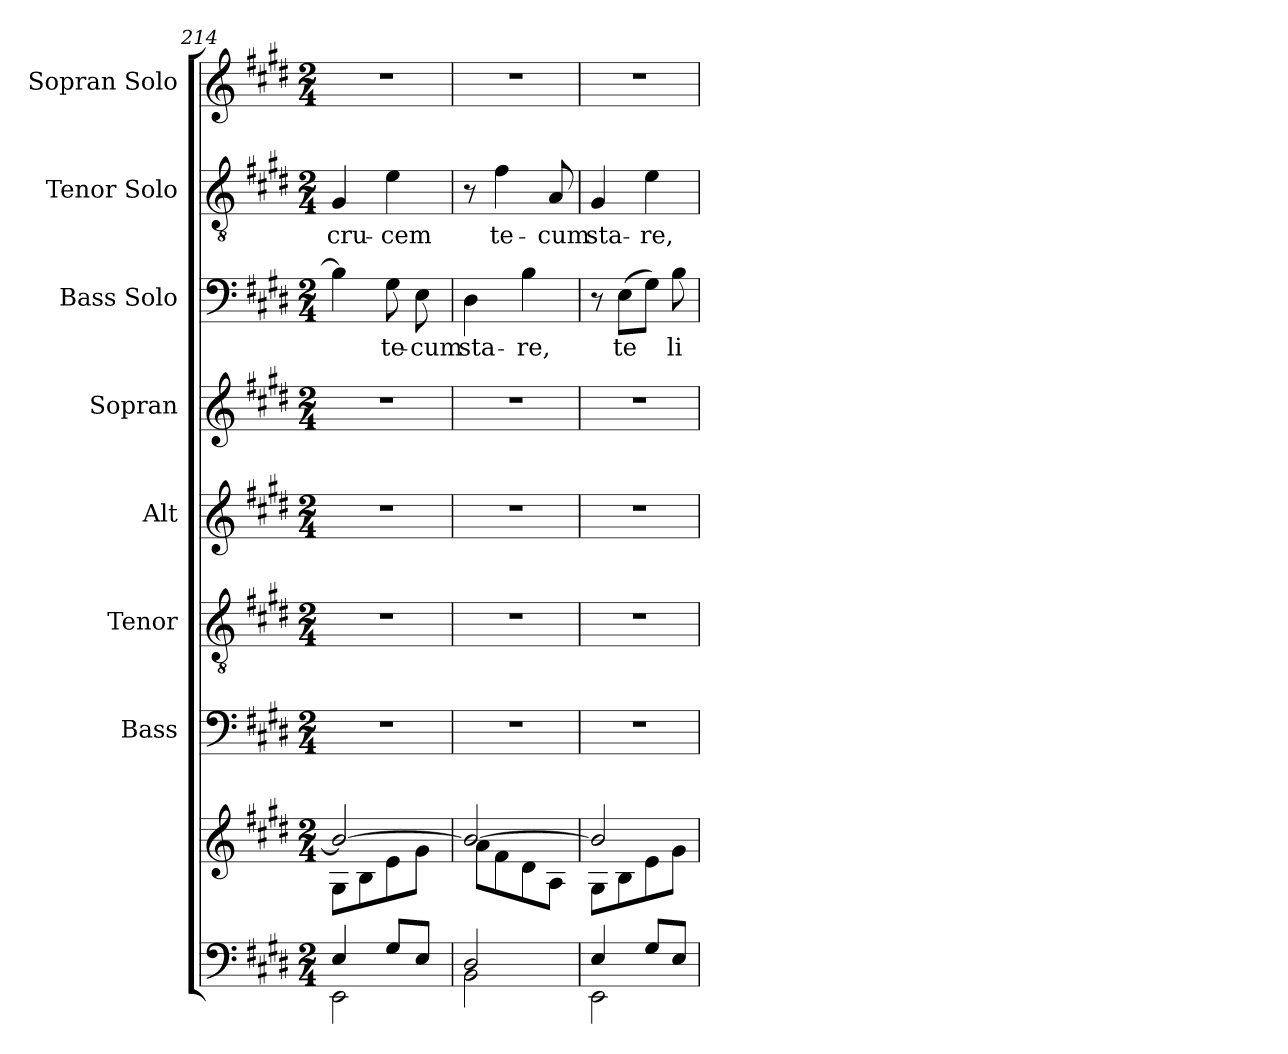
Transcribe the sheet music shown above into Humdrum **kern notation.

**kern	**kern	**kern	**kern	**kern	**kern	**kern	**text	**kern	**text	**kern
*part8	*part8	*part7	*part6	*part5	*part4	*part3	*part3	*part2	*part2	*part1
*staff9	*staff8	*staff7	*staff6	*staff5	*staff4	*staff3	*staff3	*staff2	*staff2	*staff1
*	*	*I"Bass	*I"Tenor	*I"Alt	*I"Sopran	*I"Bass Solo	*	*I"Tenor Solo	*	*I"Sopran Solo
*	*	*I'B.	*I'T.	*I'A.	*I'S.	*I'B. Solo	*	*I'T. Solo	*	*I'S. Solo
*clefF4	*clefG2	*clefF4	*clefGv2	*clefG2	*clefG2	*clefF4	*	*clefGv2	*	*clefG2
*k[f#c#g#d#]	*k[f#c#g#d#]	*k[f#c#g#d#]	*k[f#c#g#d#]	*k[f#c#g#d#]	*k[f#c#g#d#]	*k[f#c#g#d#]	*	*k[f#c#g#d#]	*	*k[f#c#g#d#]
*E:	*E:	*E:	*E:	*E:	*E:	*E:	*	*E:	*	*E:
*M2/4	*M2/4	*M2/4	*M2/4	*M2/4	*M2/4	*M2/4	*	*M2/4	*	*M2/4
=214	=214	=214	=214	=214	=214	=214	=214	=214	=214	=214
*^	*^	*	*	*	*	*	*	*	*	*
!	!	!	!	!	!	!	!	!	!	!	!LO:LY:b	!
4E/	2EE\	2b/_	8G#\L	2r	2r	2r	2r	4B\]	.	4G#/	cru-	2r
.	.	.	8B\	.	.	.	.	.	.	.	.	.
!	!	!	!	!	!	!	!	!	!LO:LY:b	!	!LO:LY:b	!
8G#/L	.	.	8e\	.	.	.	.	8G#\	te-	4e\	-cem	.
!	!	!	!	!	!	!	!	!	!LO:LY:b	!	!	!
8E/J	.	.	8g#\J	.	.	.	.	8E\	-cum	.	.	.
=215	=215	=215	=215	=215	=215	=215	=215	=215	=215	=215	=215	=215
!	!	!	!	!	!	!	!	!	!LO:LY:b	!	!	!
2D#/	2BB\	2b/_	8a\L	2r	2r	2r	2r	4D#\	sta-	8r	.	2r
!	!	!	!	!	!	!	!	!	!	!	!LO:LY:b	!
.	.	.	8f#\	.	.	.	.	.	.	4f#\	te-	.
!	!	!	!	!	!	!	!	!	!LO:LY:b	!	!	!
.	.	.	8d#\	.	.	.	.	4B\	-re,	.	.	.
!	!	!	!	!	!	!	!	!	!	!	!LO:LY:b	!
.	.	.	8A\J	.	.	.	.	.	.	8A/	-cum	.
!!LO:PB:g=z
=216	=216	=216	=216	=216	=216	=216	=216	=216	=216	=216	=216	=216
!	!	!	!	!	!	!	!	!	!	!	!LO:LY:b	!
4E/	2EE\	2b/]	8G#\L	2r	2r	2r	2r	8r	.	4G#/	sta-	2r
!	!	!	!	!	!	!	!	!	!LO:LY:b	!	!	!
.	.	.	8B\	.	.	.	.	(>8E\L	te	.	.	.
!	!	!	!	!	!	!	!	!	!	!	!LO:LY:b	!
8G#/L	.	.	8e\	.	.	.	.	8G#\J)	.	4e\	-re,	.
!	!	!	!	!	!	!	!	!	!LO:LY:b	!	!	!
8E/J	.	.	8g#\J	.	.	.	.	8B\	li-	.	.	.
*v	*v	*	*	*	*	*	*	*	*	*	*	*
*	*v	*v	*	*	*	*	*	*	*	*	*
=	=	=	=	=	=	=	=	=	=	=
*-	*-	*-	*-	*-	*-	*-	*-	*-	*-	*-
